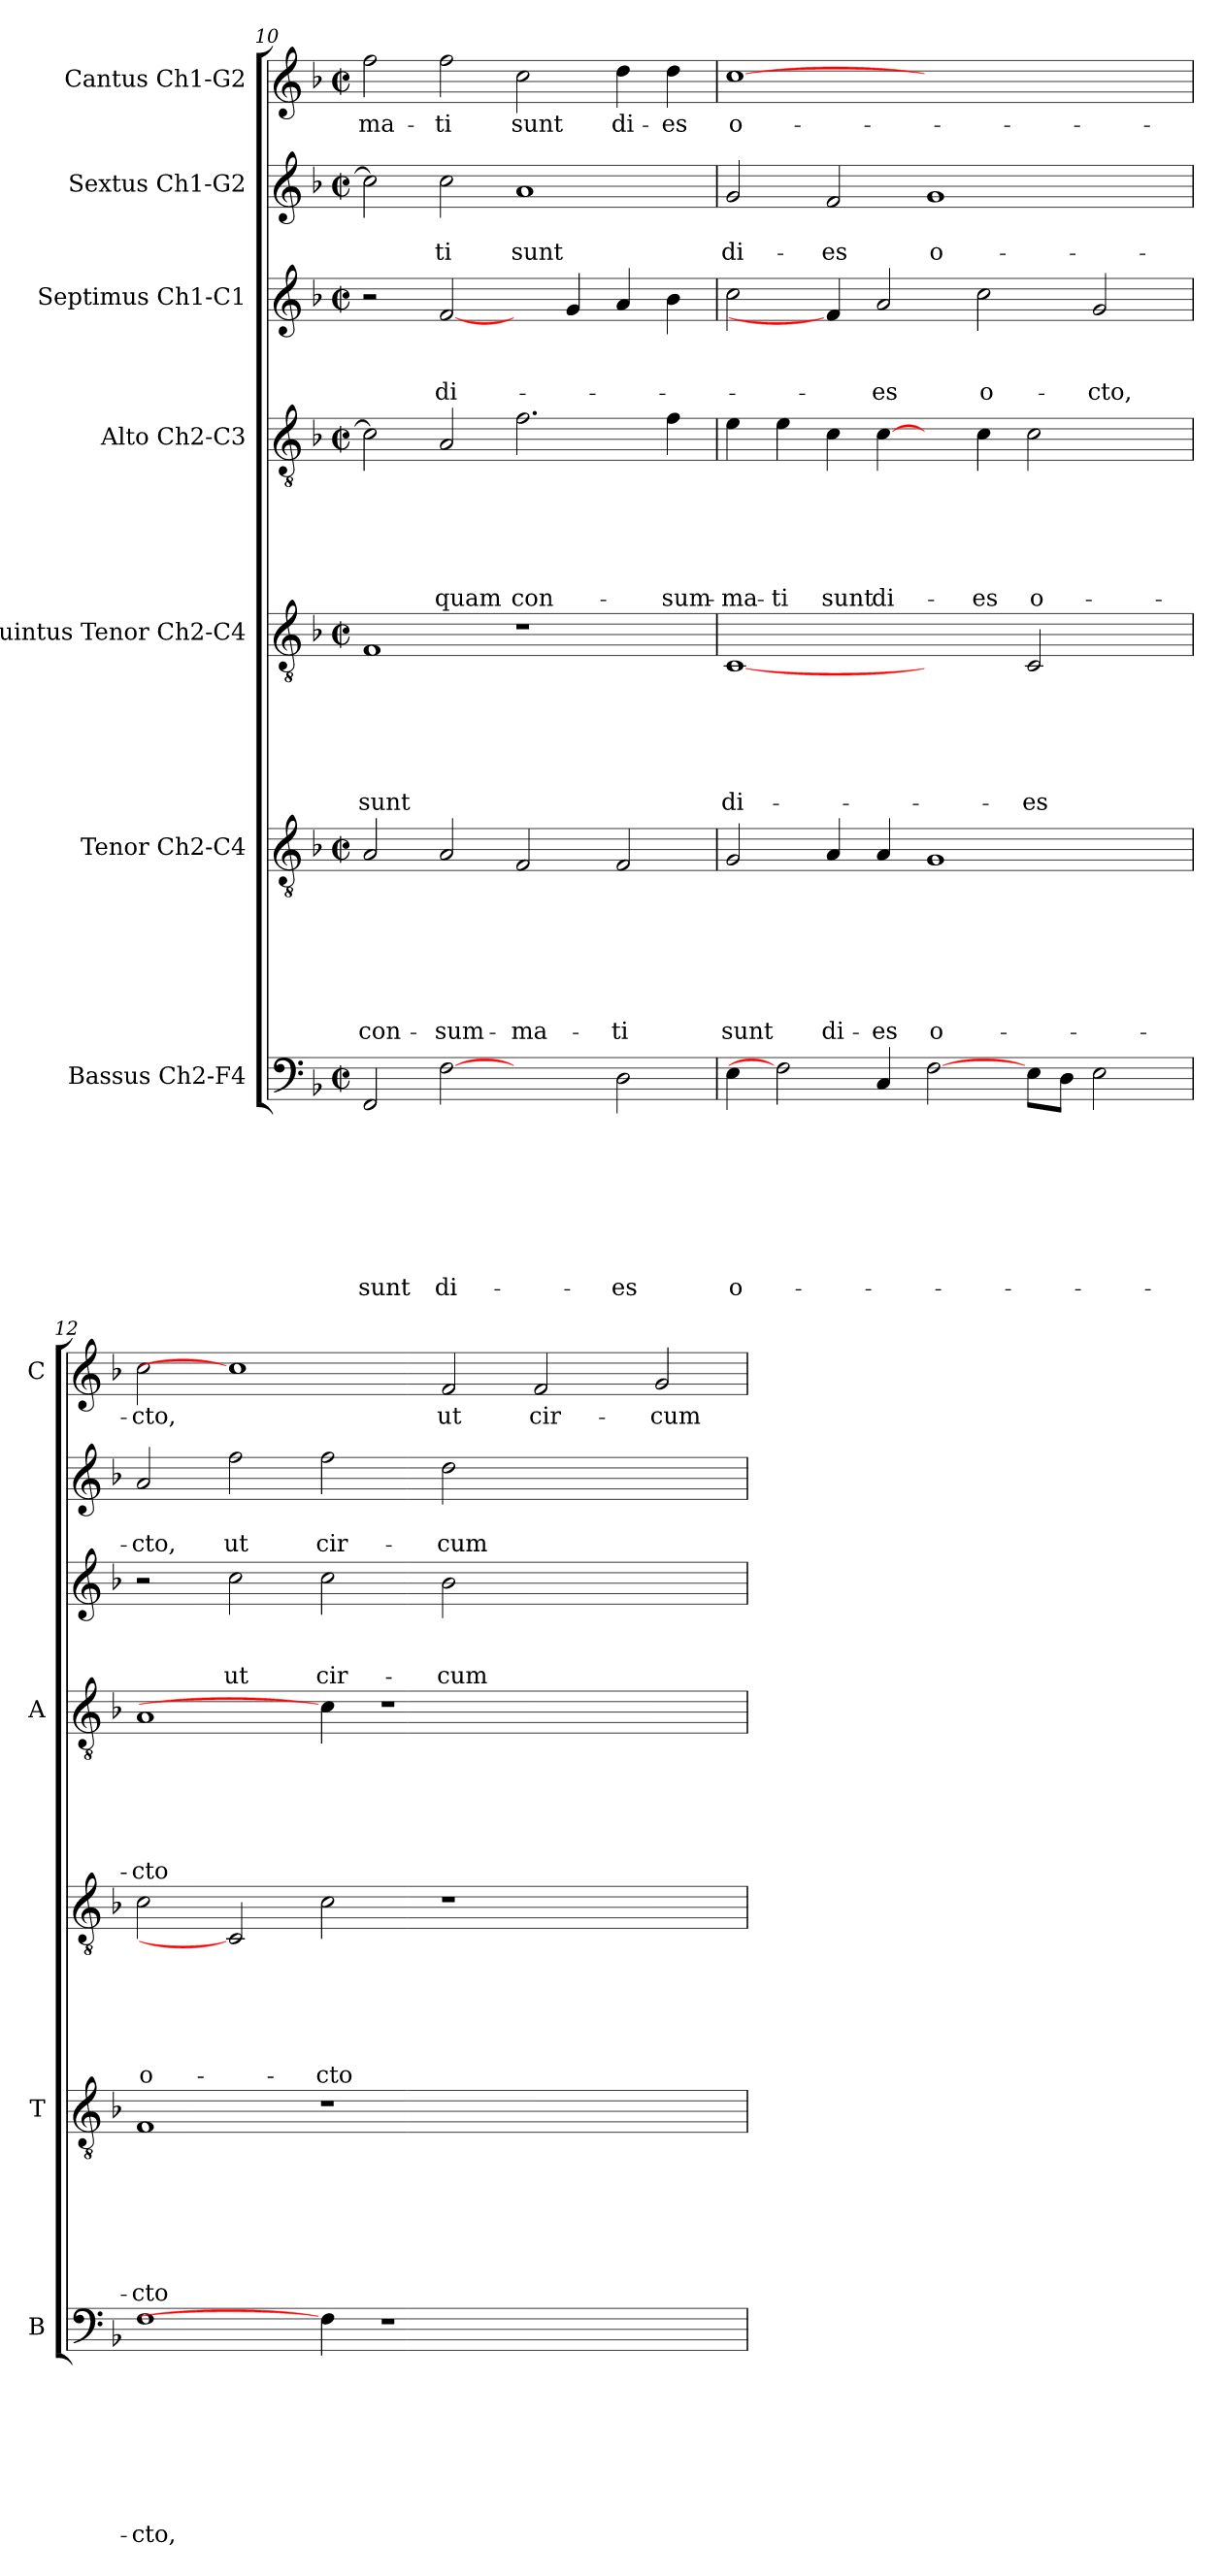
**kern	**text	**text	**text	**text	**text	**text	**text	**text	**kern	**text	**text	**text	**text	**text	**text	**text	**kern	**text	**text	**text	**text	**text	**text	**kern	**text	**text	**text	**text	**text	**text	**kern	**text	**text	**text	**kern	**text	**text	**kern	**text
*part7	*part7	*part7	*part7	*part7	*part7	*part7	*part7	*part7	*part6	*part6	*part6	*part6	*part6	*part6	*part6	*part6	*part5	*part5	*part5	*part5	*part5	*part5	*part5	*part4	*part4	*part4	*part4	*part4	*part4	*part4	*part3	*part3	*part3	*part3	*part2	*part2	*part2	*part1	*part1
*staff7	*staff7	*staff7	*staff7	*staff7	*staff7	*staff7	*staff7	*staff7	*staff6	*staff6	*staff6	*staff6	*staff6	*staff6	*staff6	*staff6	*staff5	*staff5	*staff5	*staff5	*staff5	*staff5	*staff5	*staff4	*staff4	*staff4	*staff4	*staff4	*staff4	*staff4	*staff3	*staff3	*staff3	*staff3	*staff2	*staff2	*staff2	*staff1	*staff1
*I"Bassus Ch2-F4	*	*	*	*	*	*	*	*	*I"Tenor Ch2-C4	*	*	*	*	*	*	*	*I"Quintus Tenor Ch2-C4	*	*	*	*	*	*	*I"Alto Ch2-C3	*	*	*	*	*	*	*I"Septimus Ch1-C1	*	*	*	*I"Sextus Ch1-G2	*	*	*I"Cantus Ch1-G2	*
*I'B	*	*	*	*	*	*	*	*	*I'T	*	*	*	*	*	*	*	*	*	*	*	*	*	*	*I'A	*	*	*	*	*	*	*	*	*	*	*	*	*	*I'C	*
*clefF4	*	*	*	*	*	*	*	*	*clefGv2	*	*	*	*	*	*	*	*clefGv2	*	*	*	*	*	*	*clefGv2	*	*	*	*	*	*	*clefG2	*	*	*	*clefG2	*	*	*clefG2	*
*k[b-]	*	*	*	*	*	*	*	*	*k[b-]	*	*	*	*	*	*	*	*k[b-]	*	*	*	*	*	*	*k[b-]	*	*	*	*	*	*	*k[b-]	*	*	*	*k[b-]	*	*	*k[b-]	*
*F:	*	*	*	*	*	*	*	*	*F:	*	*	*	*	*	*	*	*F:	*	*	*	*	*	*	*F:	*	*	*	*	*	*	*F:	*	*	*	*F:	*	*	*F:	*
*M2/2	*	*	*	*	*	*	*	*	*M2/2	*	*	*	*	*	*	*	*M2/2	*	*	*	*	*	*	*M2/2	*	*	*	*	*	*	*M2/2	*	*	*	*M2/2	*	*	*M2/2	*
*met(c|)	*	*	*	*	*	*	*	*	*met(c|)	*	*	*	*	*	*	*	*met(c|)	*	*	*	*	*	*	*met(c|)	*	*	*	*	*	*	*met(c|)	*	*	*	*met(c|)	*	*	*met(c|)	*
=10	=10	=10	=10	=10	=10	=10	=10	=10	=10	=10	=10	=10	=10	=10	=10	=10	=10	=10	=10	=10	=10	=10	=10	=10	=10	=10	=10	=10	=10	=10	=10	=10	=10	=10	=10	=10	=10	=10	=10
!	!	!	!	!	!	!	!	!LO:LY:b	!	!	!	!	!	!	!	!LO:LY:b	!	!	!	!	!	!	!LO:LY:b	!	!	!	!	!	!	!	!	!	!	!	!	!	!	!	!LO:LY:b
2FF/	.	.	.	.	.	.	.	sunt	2A/	.	.	.	.	.	.	con-	1F	.	.	.	.	.	sunt	2c\]	.	.	.	.	.	.	2r	.	.	.	2cc\]	.	.	2ff\	-ma-
!	!	!	!	!	!	!	!	!LO:LY:b	!	!	!	!	!	!	!	!LO:LY:b	!	!	!	!	!	!	!	!	!	!	!	!	!	!LO:LY:b	!	!	!	!LO:LY:b	!	!	!LO:LY:b	!	!LO:LY:b
[2F	.	.	.	.	.	.	.	di-	2A/	.	.	.	.	.	.	-sum-	.	.	.	.	.	.	.	2A/	.	.	.	.	.	-quam	[2f/	.	.	di-	2cc\	.	-ti	2ff\	-ti
!	!	!	!	!	!	!	!	!	!	!	!	!	!	!	!	!LO:LY:b	!	!	!	!	!	!	!	!	!	!	!	!	!	!LO:LY:b	!	!	!	!	!	!	!LO:LY:b	!	!LO:LY:b
2ryy	.	.	.	.	.	.	.	.	2F/	.	.	.	.	.	.	-ma-	1r	.	.	.	.	.	.	2.f\	.	.	.	.	.	con-	4ryy	.	.	.	1a	.	sunt	2cc\	sunt
.	.	.	.	.	.	.	.	.	.	.	.	.	.	.	.	.	.	.	.	.	.	.	.	.	.	.	.	.	.	.	4g/	.	.	.	.	.	.	.	.
!	!	!	!	!	!	!	!	!LO:LY:b	!	!	!	!	!	!	!	!LO:LY:b	!	!	!	!	!	!	!	!	!	!	!	!	!	!	!	!	!	!	!	!	!	!	!LO:LY:b
2D\	.	.	.	.	.	.	.	-es	2F/	.	.	.	.	.	.	-ti	.	.	.	.	.	.	.	.	.	.	.	.	.	.	4a/	.	.	.	.	.	.	4dd\	di-
!	!	!	!	!	!	!	!	!	!	!	!	!	!	!	!	!	!	!	!	!	!	!	!	!	!	!	!	!	!	!LO:LY:b	!	!	!	!	!	!	!	!	!LO:LY:b
.	.	.	.	.	.	.	.	.	.	.	.	.	.	.	.	.	.	.	.	.	.	.	.	4f\	.	.	.	.	.	-sum-	4b-\	.	.	.	.	.	.	4dd\	-es
!!LO:PB:g=z
=11	=11	=11	=11	=11	=11	=11	=11	=11	=11	=11	=11	=11	=11	=11	=11	=11	=11	=11	=11	=11	=11	=11	=11	=11	=11	=11	=11	=11	=11	=11	=11	=11	=11	=11	=11	=11	=11	=11	=11
!	!	!	!	!	!	!	!	!LO:LY:b	!	!	!	!	!	!	!	!LO:LY:b	!	!	!	!	!	!	!LO:LY:b	!	!	!	!	!	!	!LO:LY:b	!	!	!	!	!	!	!LO:LY:b	!	!LO:LY:b
4E\	.	.	.	.	.	.	.	o-	2G/	.	.	.	.	.	.	sunt	[1C	.	.	.	.	.	di-	4e\	.	.	.	.	.	-ma-	2cc\	.	.	.	2g/	.	di-	[1cc	o-
!	!	!	!	!	!	!	!	!	!	!	!	!	!	!	!	!	!	!	!	!	!	!	!	!	!	!	!	!	!	!LO:LY:b	!	!	!	!	!	!	!	!	!
2F]	.	.	.	.	.	.	.	.	.	.	.	.	.	.	.	.	.	.	.	.	.	.	.	4e\	.	.	.	.	.	-ti	.	.	.	.	.	.	.	.	.
!	!	!	!	!	!	!	!	!	!	!	!	!	!	!	!	!LO:LY:b	!	!	!	!	!	!	!	!	!	!	!	!	!	!LO:LY:b	!	!	!	!	!	!	!LO:LY:b	!	!
.	.	.	.	.	.	.	.	.	4A/	.	.	.	.	.	.	di-	.	.	.	.	.	.	.	4c\	.	.	.	.	.	sunt	4f/]	.	.	.	2f/	.	-es	.	.
!	!	!	!	!	!	!	!	!	!	!	!	!	!	!	!	!LO:LY:b	!	!	!	!	!	!	!	!	!	!	!	!	!	!LO:LY:b	!	!	!	!LO:LY:b	!	!	!	!	!
4C/	.	.	.	.	.	.	.	.	4A/	.	.	.	.	.	.	-es	.	.	.	.	.	.	.	[4c\	.	.	.	.	.	di-	2a/	.	.	-es	.	.	.	.	.
!	!	!	!	!	!	!	!	!	!	!	!	!	!	!	!	!LO:LY:b	!	!	!	!	!	!	!	!	!	!	!	!	!	!	!	!	!	!	!	!	!LO:LY:b	!	!
[2F\	.	.	.	.	.	.	.	.	1G	.	.	.	.	.	.	o-	2ryy	.	.	.	.	.	.	4ryy	.	.	.	.	.	.	.	.	.	.	1g	.	o-	1ryy	.
!	!	!	!	!	!	!	!	!	!	!	!	!	!	!	!	!	!	!	!	!	!	!	!	!	!	!	!	!	!	!LO:LY:b	!	!	!	!LO:LY:b	!	!	!	!	!
.	.	.	.	.	.	.	.	.	.	.	.	.	.	.	.	.	.	.	.	.	.	.	.	4c\	.	.	.	.	.	-es	2cc\	.	.	o-	.	.	.	.	.
!	!	!	!	!	!	!	!	!	!	!	!	!	!	!	!	!	!	!	!	!	!	!	!LO:LY:b	!	!	!	!	!	!	!LO:LY:b	!	!	!	!	!	!	!	!	!
8E\L	.	.	.	.	.	.	.	.	.	.	.	.	.	.	.	.	2C/	.	.	.	.	.	-es	2c\	.	.	.	.	.	o-	.	.	.	.	.	.	.	.	.
8D\J	.	.	.	.	.	.	.	.	.	.	.	.	.	.	.	.	.	.	.	.	.	.	.	.	.	.	.	.	.	.	.	.	.	.	.	.	.	.	.
!	!	!	!	!	!	!	!	!	!	!	!	!	!	!	!	!	!	!	!	!	!	!	!	!	!	!	!	!	!	!	!	!	!	!LO:LY:b	!	!	!	!	!
2E\	.	.	.	.	.	.	.	.	.	.	.	.	.	.	.	.	.	.	.	.	.	.	.	.	.	.	.	.	.	.	2g/	.	.	-cto,	.	.	.	.	.
.	.	.	.	.	.	.	.	.	4ryy	.	.	.	.	.	.	.	4ryy	.	.	.	.	.	.	4ryy	.	.	.	.	.	.	.	.	.	.	4ryy	.	.	4ryy	.
=12	=12	=12	=12	=12	=12	=12	=12	=12	=12	=12	=12	=12	=12	=12	=12	=12	=12	=12	=12	=12	=12	=12	=12	=12	=12	=12	=12	=12	=12	=12	=12	=12	=12	=12	=12	=12	=12	=12	=12
!	!	!	!	!	!	!	!	!LO:LY:b	!	!	!	!	!	!	!	!LO:LY:b	!	!	!	!	!	!	!LO:LY:b	!	!	!	!	!	!	!LO:LY:b	!	!	!	!	!	!	!LO:LY:b	!	!LO:LY:b
1F	.	.	.	.	.	.	.	-cto,	1F	.	.	.	.	.	.	-cto	2c\	.	.	.	.	.	o-	1A	.	.	.	.	.	-cto	2r	.	.	.	2a/	.	-cto,	2cc\	-cto,
!	!	!	!	!	!	!	!	!	!	!	!	!	!	!	!	!	!	!	!	!	!	!	!	!	!	!	!	!	!	!	!	!	!	!LO:LY:b	!	!	!LO:LY:b	!	!
.	.	.	.	.	.	.	.	.	.	.	.	.	.	.	.	.	2C]	.	.	.	.	.	.	.	.	.	.	.	.	.	2cc\	.	.	ut	2ff\	.	ut	1cc]	.
!	!	!	!	!	!	!	!	!	!	!	!	!	!	!	!	!	!	!	!	!	!	!	!LO:LY:b	!	!	!	!	!	!	!	!	!	!	!LO:LY:b	!	!	!LO:LY:b	!	!
4F\]	.	.	.	.	.	.	.	.	1r	.	.	.	.	.	.	.	2c\	.	.	.	.	.	-cto	4c\]	.	.	.	.	.	.	2cc\	.	.	cir-	2ff\	.	cir-	.	.
1r	.	.	.	.	.	.	.	.	.	.	.	.	.	.	.	.	.	.	.	.	.	.	.	1r	.	.	.	.	.	.	.	.	.	.	.	.	.	.	.
!	!	!	!	!	!	!	!	!	!	!	!	!	!	!	!	!	!	!	!	!	!	!	!	!	!	!	!	!	!	!	!	!	!	!LO:LY:b	!	!	!LO:LY:b	!	!LO:LY:b
.	.	.	.	.	.	.	.	.	.	.	.	.	.	.	.	.	1r	.	.	.	.	.	.	.	.	.	.	.	.	.	2b-\	.	.	-cum-	2dd\	.	-cum-	2f/	ut
!	!	!	!	!	!	!	!	!	!	!	!	!	!	!	!	!	!	!	!	!	!	!	!	!	!	!	!	!	!	!	!	!	!	!	!	!	!	!	!LO:LY:b
.	.	.	.	.	.	.	.	.	1ryy	.	.	.	.	.	.	.	.	.	.	.	.	.	.	.	.	.	.	.	.	.	1ryy	.	.	.	1ryy	.	.	2f/	cir-
2.ryy	.	.	.	.	.	.	.	.	.	.	.	.	.	.	.	.	.	.	.	.	.	.	.	2.ryy	.	.	.	.	.	.	.	.	.	.	.	.	.	.	.
!	!	!	!	!	!	!	!	!	!	!	!	!	!	!	!	!	!	!	!	!	!	!	!	!	!	!	!	!	!	!	!	!	!	!	!	!	!	!	!LO:LY:b
.	.	.	.	.	.	.	.	.	.	.	.	.	.	.	.	.	2ryy	.	.	.	.	.	.	.	.	.	.	.	.	.	.	.	.	.	.	.	.	2g/	-cum-
=	=	=	=	=	=	=	=	=	=	=	=	=	=	=	=	=	=	=	=	=	=	=	=	=	=	=	=	=	=	=	=	=	=	=	=	=	=	=	=
*-	*-	*-	*-	*-	*-	*-	*-	*-	*-	*-	*-	*-	*-	*-	*-	*-	*-	*-	*-	*-	*-	*-	*-	*-	*-	*-	*-	*-	*-	*-	*-	*-	*-	*-	*-	*-	*-	*-	*-
